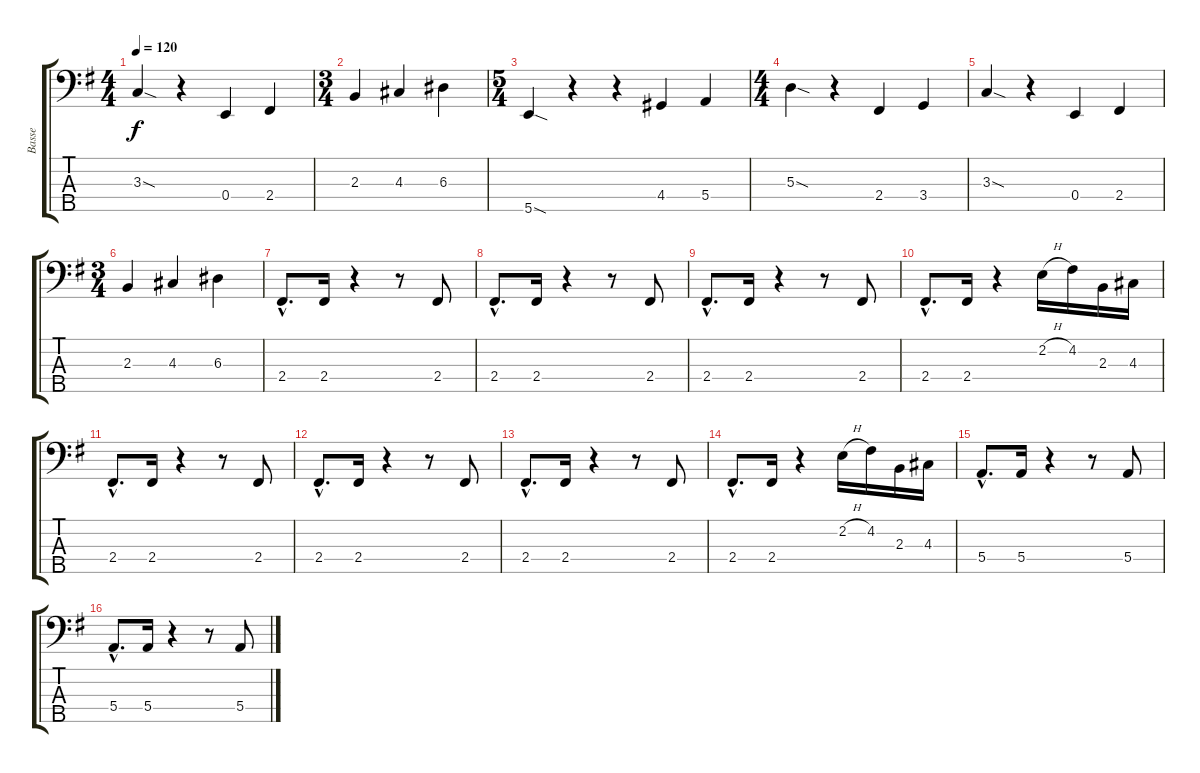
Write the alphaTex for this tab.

\track ("Basse" "Basse") {instrument electricbasspick}
\staff {score tabs}
\tuning (G2 D2 A1 E1 B0) {hide}
\ts (4 4)
\tempo 120
\clef f4
\ks g
3.3{sod}.4{dy f} r.4 0.4.4 2.4.4 |
\ts (3 4)
2.3.4 4.3.4 6.3.4 |
\ts (5 4)
5.5{sod}.4 r.4 r.4 4.4.4 5.4.4 |
\ts (4 4)
5.3{sod}.4 r.4 2.4.4 3.4.4 |
3.3{sod}.4 r.4 0.4.4 2.4.4 |
\ts (3 4)
2.3.4 4.3.4 6.3.4 |
2.4{hac}.8{d} 2.4.16 r.4 r.8 2.4.8 |
2.4{hac}.8{d} 2.4.16 r.4 r.8 2.4.8 |
2.4{hac}.8{d} 2.4.16 r.4 r.8 2.4.8 |
2.4{hac}.8{d} 2.4.16 r.4 2.2{h}.16 4.2.16 2.3.16 4.3.16 |
2.4{hac}.8{d} 2.4.16 r.4 r.8 2.4.8 |
2.4{hac}.8{d} 2.4.16 r.4 r.8 2.4.8 |
2.4{hac}.8{d} 2.4.16 r.4 r.8 2.4.8 |
2.4{hac}.8{d} 2.4.16 r.4 2.2{h}.16 4.2.16 2.3.16 4.3.16 |
5.4{hac}.8{d} 5.4.16 r.4 r.8 5.4.8 |
5.4{hac}.8{d} 5.4.16 r.4 r.8 5.4.8
